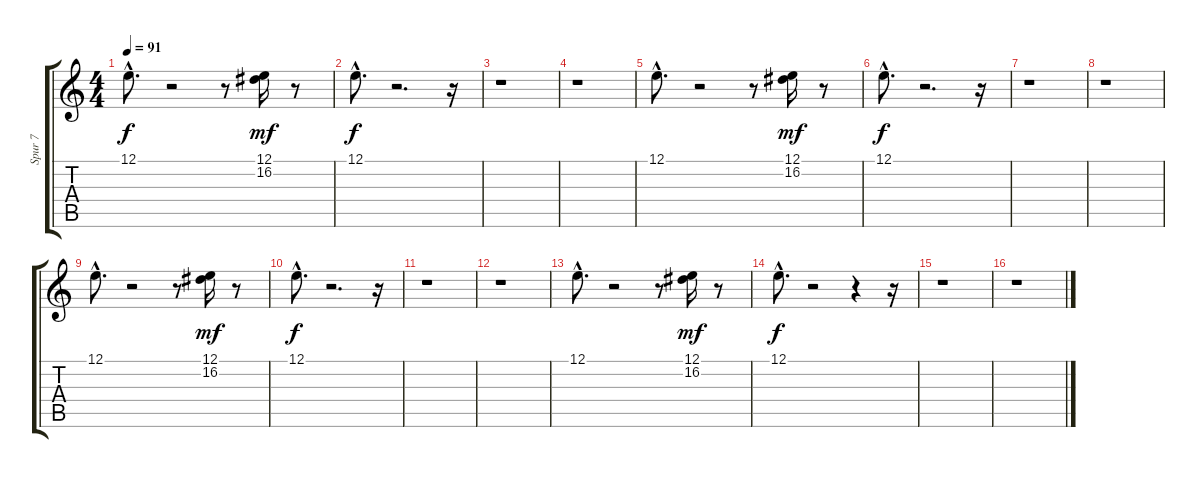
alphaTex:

\track ("Spur 7" "Spur 7") {instrument lead3calliope}
\staff {score tabs}
\tuning (E4 B3 G3 D3 A2 E2) {hide}
\ts (4 4)
\tempo 91
\clef g2
\ks c
12.1{hac}.8{d dy f} r.2 r.8 (12.1 16.2).16{dy mf} r.8 |
12.1{hac}.8{d dy f} r.2{d} r.16 |
r.1 |
r.1 |
12.1{hac}.8{d} r.2 r.8 (12.1 16.2).16{dy mf volume 13} r.8 |
12.1{hac}.8{d dy f volume 13} r.2{d} r.16 |
r.1 |
r.1 |
12.1{hac}.8{d volume 9} r.2 r.8 (12.1 16.2).16{dy mf volume 9} r.8 |
12.1{hac}.8{d dy f volume 8} r.2{d} r.16 |
r.1 |
r.1 |
12.1{hac}.8{d volume 0} r.2 r.8 (12.1 16.2).16{dy mf} r.8 |
12.1{hac}.8{d dy f} r.2 r.4 r.16 |
r.1 |
r.1
